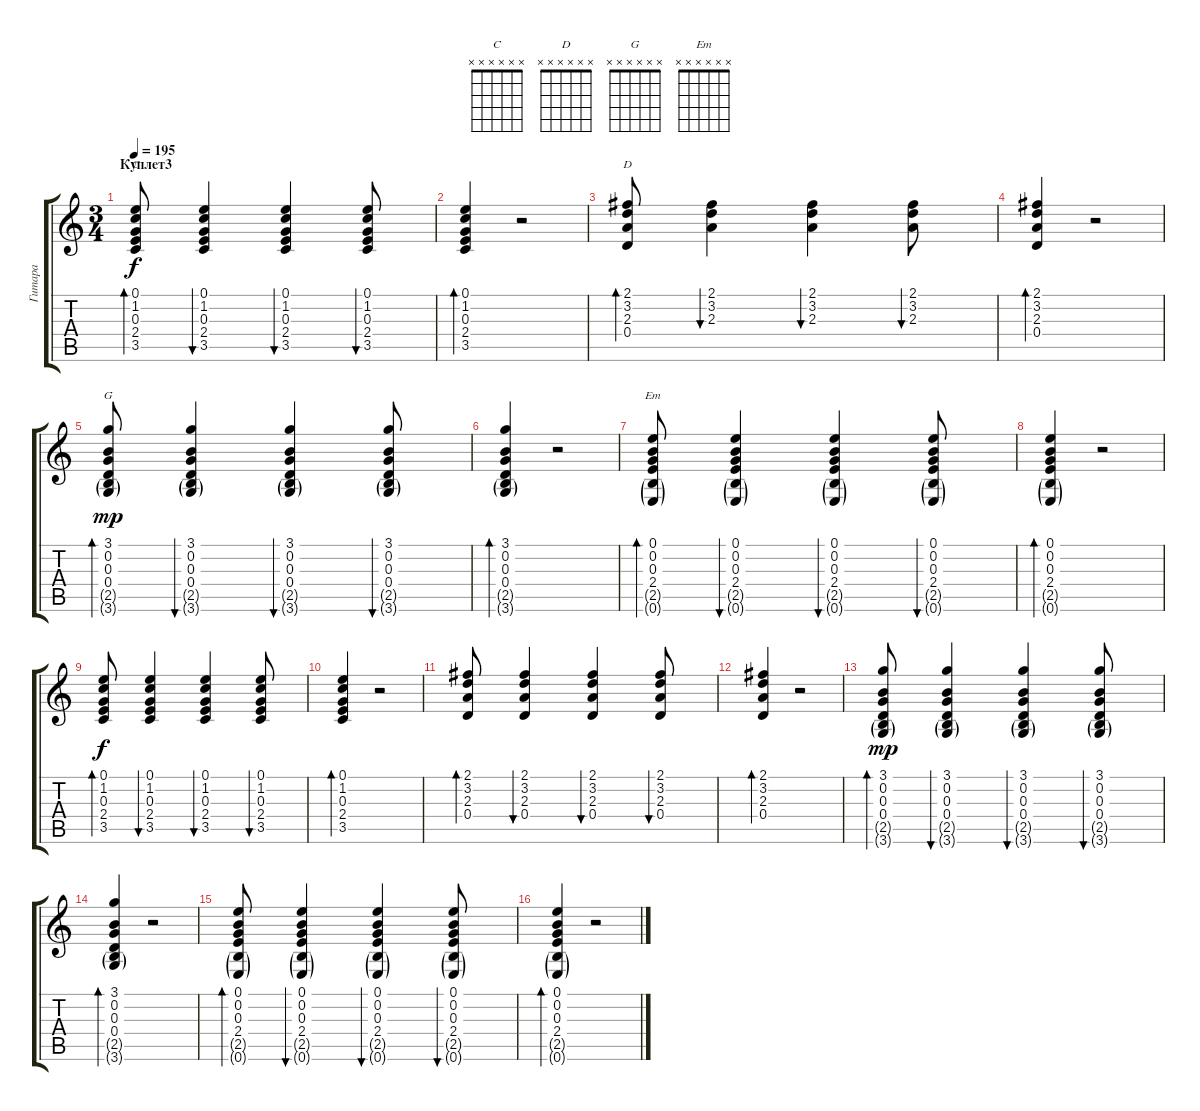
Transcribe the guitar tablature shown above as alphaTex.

\track ("Гитара" "Гитара") {instrument acousticguitarsteel}
\staff {score tabs}
\tuning (E4 B3 G3 D3 A2 E2) {hide}
\chord ("C" x x x x x x)
\chord ("D" x x x x x x)
\chord ("G" x x x x x x)
\chord ("Em" x x x x x x)
\ts (3 4)
\section ("" "Куплет3")
\tempo 195
\clef g2
\ks c
(0.1 1.2 0.3 2.4 3.5).8{bd 60 ch "C" dy f volume 11 instrument acousticguitarsteel} (0.1 1.2 0.3 2.4 3.5).4{bu 60} (0.1 1.2 0.3 2.4 3.5).4{bu 60} (0.1 1.2 0.3 2.4 3.5).8{bu 60} |
(0.1 1.2 0.3 2.4 3.5).4{bd 60} r.2 |
(2.1 3.2 2.3 0.4).8{bd 60 ch "D"} (2.1 3.2 2.3).4{bu 60} (2.1 3.2 2.3).4{bu 60} (2.1 3.2 2.3).8{bu 60} |
(2.1 3.2 2.3 0.4).4{bd 60} r.2 |
(3.1 0.2 0.3 0.4 2.5{g} 3.6{g}).8{bd 60 ch "G" dy mp} (3.1 0.2 0.3 0.4 2.5{g} 3.6{g}).4{bu 60} (3.1 0.2 0.3 0.4 2.5{g} 3.6{g}).4{bu 60} (3.1 0.2 0.3 0.4 2.5{g} 3.6{g}).8{bu 60} |
(3.1 0.2 0.3 0.4 2.5{g} 3.6{g}).4{bd 60} r.2 |
(0.1 0.2 0.3 2.4 2.5{g} 0.6{g}).8{bd 60 ch "Em"} (0.1 0.2 0.3 2.4 2.5{g} 0.6{g}).4{bu 60} (0.1 0.2 0.3 2.4 2.5{g} 0.6{g}).4{bu 60} (0.1 0.2 0.3 2.4 2.5{g} 0.6{g}).8{bu 60} |
(0.1 0.2 0.3 2.4 2.5{g} 0.6{g}).4{bd 60} r.2 |
(0.1 1.2 0.3 2.4 3.5).8{bd 60 dy f} (0.1 1.2 0.3 2.4 3.5).4{bu 60} (0.1 1.2 0.3 2.4 3.5).4{bu 60} (0.1 1.2 0.3 2.4 3.5).8{bu 60} |
(0.1 1.2 0.3 2.4 3.5).4{bd 60} r.2 |
(2.1 3.2 2.3 0.4).8{bd 60} (2.1 3.2 2.3 0.4).4{bu 60} (2.1 3.2 2.3 0.4).4{bu 60} (2.1 3.2 2.3 0.4).8{bu 60} |
(2.1 3.2 2.3 0.4).4{bd 60} r.2 |
(3.1 0.2 0.3 0.4 2.5{g} 3.6{g}).8{bd 60 dy mp} (3.1 0.2 0.3 0.4 2.5{g} 3.6{g}).4{bu 60} (3.1 0.2 0.3 0.4 2.5{g} 3.6{g}).4{bu 60} (3.1 0.2 0.3 0.4 2.5{g} 3.6{g}).8{bu 60} |
(3.1 0.2 0.3 0.4 2.5{g} 3.6{g}).4{bd 60} r.2 |
(0.1 0.2 0.3 2.4 2.5{g} 0.6{g}).8{bd 60} (0.1 0.2 0.3 2.4 2.5{g} 0.6{g}).4{bu 60} (0.1 0.2 0.3 2.4 2.5{g} 0.6{g}).4{bu 60} (0.1 0.2 0.3 2.4 2.5{g} 0.6{g}).8{bu 60} |
(0.1 0.2 0.3 2.4 2.5{g} 0.6{g}).4{bd 60} r.2
